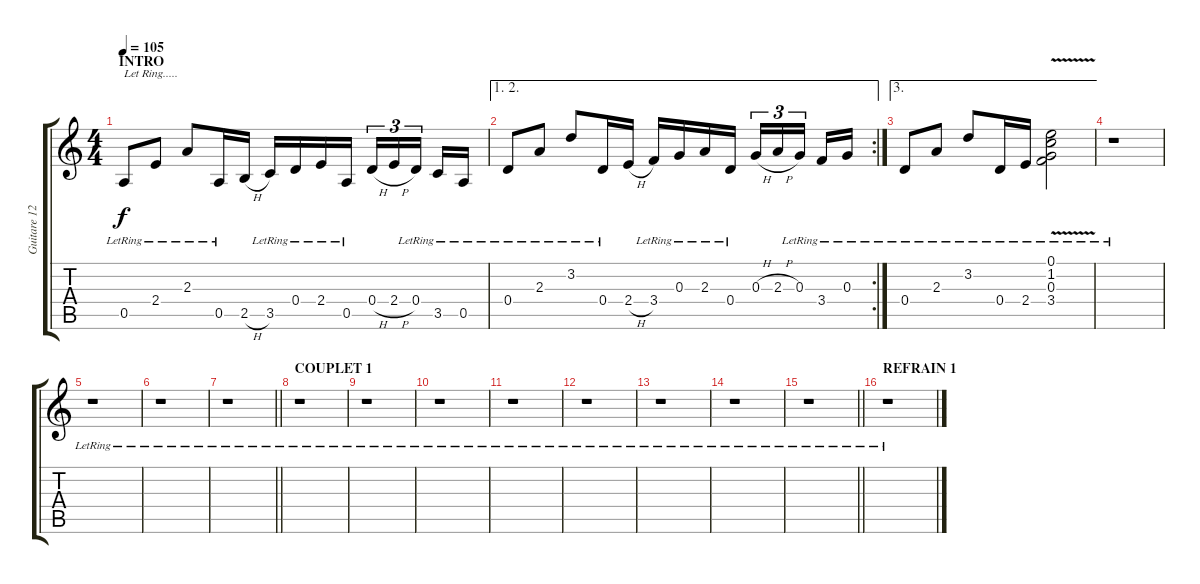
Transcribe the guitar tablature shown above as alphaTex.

\track ("Guitare 12 Cordes" "Guitare 12") {instrument acousticguitarnylon}
\staff {score tabs}
\tuning (E4 B3 G3 D3 A2 E2) {hide}
\ts (4 4)
\section ("" "INTRO")
\tempo 105
\clef g2
\ks c
0.5{lr}.8{txt "Let Ring....." dy f instrument acousticguitarnylon} 2.4{lr}.8 2.3{lr}.8 0.5{lr}.16 2.5{h}.16 3.5{lr}.16 0.4{lr}.16 2.4{lr}.16 0.5{lr}.16 0.4{h}.16{tu (3 2)} 2.4{h}.16{tu (3 2)} 0.4{lr}.16{tu (3 2)} 3.5{lr}.16 0.5{lr}.16 |
\ae (1 2)
\rc 2
0.4{lr}.8 2.3{lr}.8 3.2{lr}.8 0.4{lr}.16 2.4{h}.16 3.4{lr}.16 0.3{lr}.16 2.3{lr}.16 0.4{lr}.16 0.3{h}.16{tu (3 2)} 2.3{h}.16{tu (3 2)} 0.3{lr}.16{tu (3 2)} 3.4{lr}.16 0.3{lr}.16 |
\ae 3
0.4{lr}.8 2.3{lr}.8 3.2{lr}.8 0.4{lr}.16 2.4{lr}.16 (0.1{lr} 1.2{lr} 0.3{lr} 3.4{v lr}).2 |
r.1 |
r.1 |
r.1 |
\barLineRight lightlight
r.1 |
\section ("" "COUPLET 1")
r.1 |
r.1 |
r.1 |
r.1 |
r.1 |
r.1 |
r.1 |
\barLineRight lightlight
r.1 |
\section ("" "REFRAIN 1")
r.1
